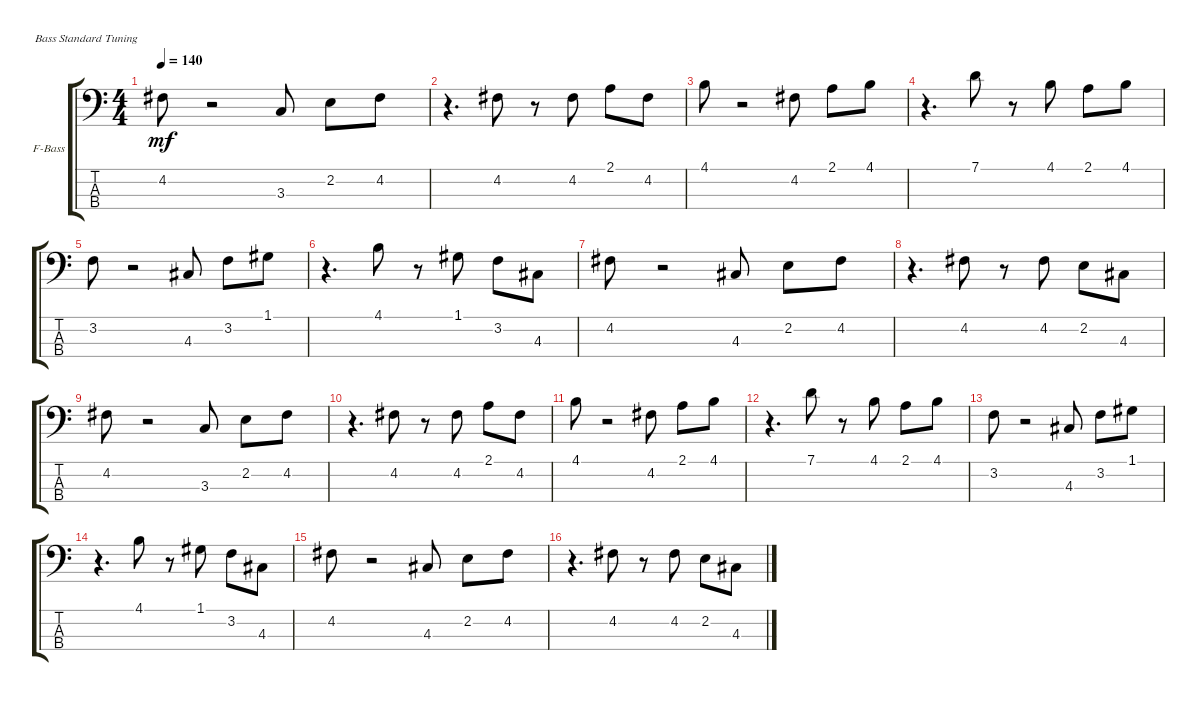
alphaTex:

\bracketExtendMode groupsimilarinstruments
\firstSystemTrackNameOrientation horizontal
\otherSystemsTrackNameOrientation horizontal
\track ("" "F-Bass") {instrument acousticbass}
\staff {score tabs}
\tuning (G2 D2 A1 E1)
\ts (4 4)
\tempo 140
\clef f4
\ks c
4.2.8{dy mf} r.2 3.3.8 2.2.8 4.2.8 |
r.4{d} 4.2.8 r.8 4.2.8 2.1.8 4.2.8 |
4.1.8 r.2 4.2.8 2.1.8 4.1.8 |
r.4{d} 7.1.8 r.8 4.1.8 2.1.8 4.1.8 |
3.2.8 r.2 4.3.8 3.2.8 1.1.8 |
r.4{d} 4.1.8 r.8 1.1.8 3.2.8 4.3.8 |
4.2.8 r.2 4.3.8 2.2.8 4.2.8 |
r.4{d} 4.2.8 r.8 4.2.8 2.2.8 4.3.8 |
4.2.8 r.2 3.3.8 2.2.8 4.2.8 |
r.4{d} 4.2.8 r.8 4.2.8 2.1.8 4.2.8 |
4.1.8 r.2 4.2.8 2.1.8 4.1.8 |
r.4{d} 7.1.8 r.8 4.1.8 2.1.8 4.1.8 |
3.2.8 r.2 4.3.8 3.2.8 1.1.8 |
r.4{d} 4.1.8 r.8 1.1.8 3.2.8 4.3.8 |
4.2.8 r.2 4.3.8 2.2.8 4.2.8 |
r.4{d} 4.2.8 r.8 4.2.8 2.2.8 4.3.8
